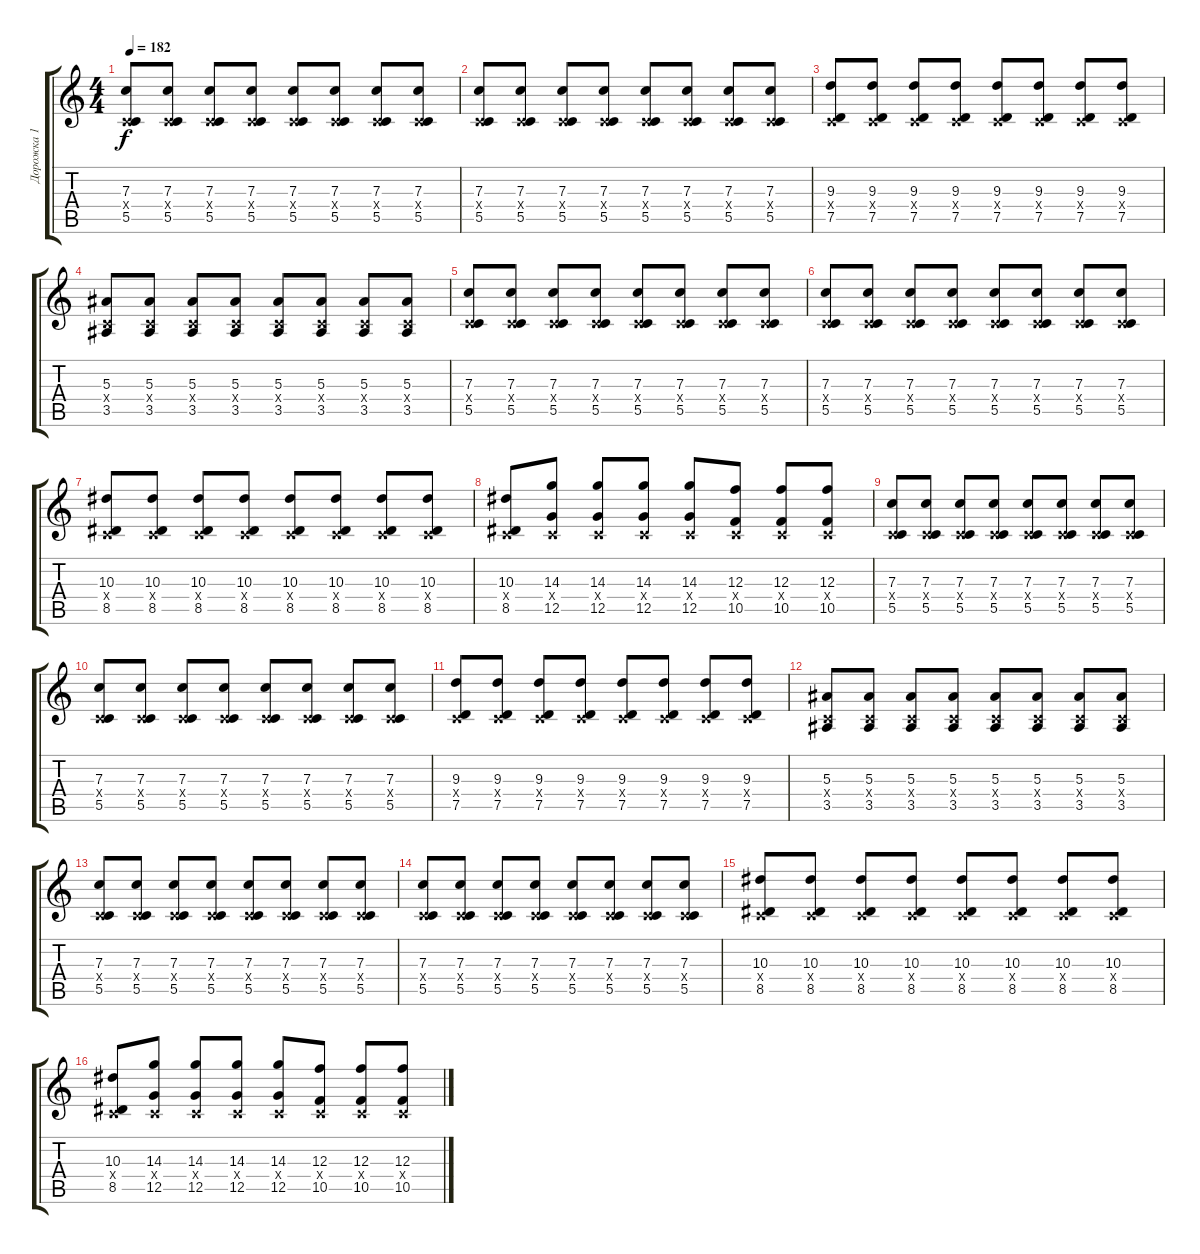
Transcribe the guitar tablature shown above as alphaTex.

\track ("Дорожка 1" "Дорожка 1") {instrument distortionguitar}
\staff {score tabs}
\tuning (D4 A3 F3 C3 G2 C2) {hide}
\ts (4 4)
\tempo 182
\clef g2
\ks c
(7.3 0.4{x} 5.5).8{dy f} (7.3 0.4{x} 5.5).8 (7.3 0.4{x} 5.5).8 (7.3 0.4{x} 5.5).8 (7.3 0.4{x} 5.5).8 (7.3 0.4{x} 5.5).8 (7.3 0.4{x} 5.5).8 (7.3 0.4{x} 5.5).8 |
(7.3 0.4{x} 5.5).8 (7.3 0.4{x} 5.5).8 (7.3 0.4{x} 5.5).8 (7.3 0.4{x} 5.5).8 (7.3 0.4{x} 5.5).8 (7.3 0.4{x} 5.5).8 (7.3 0.4{x} 5.5).8 (7.3 0.4{x} 5.5).8 |
(9.3 0.4{x} 7.5).8 (9.3 0.4{x} 7.5).8 (9.3 0.4{x} 7.5).8 (9.3 0.4{x} 7.5).8 (9.3 0.4{x} 7.5).8 (9.3 0.4{x} 7.5).8 (9.3 0.4{x} 7.5).8 (9.3 0.4{x} 7.5).8 |
(5.3 0.4{x} 3.5).8 (5.3 0.4{x} 3.5).8 (5.3 0.4{x} 3.5).8 (5.3 0.4{x} 3.5).8 (5.3 0.4{x} 3.5).8 (5.3 0.4{x} 3.5).8 (5.3 0.4{x} 3.5).8 (5.3 0.4{x} 3.5).8 |
(7.3 0.4{x} 5.5).8 (7.3 0.4{x} 5.5).8 (7.3 0.4{x} 5.5).8 (7.3 0.4{x} 5.5).8 (7.3 0.4{x} 5.5).8 (7.3 0.4{x} 5.5).8 (7.3 0.4{x} 5.5).8 (7.3 0.4{x} 5.5).8 |
(7.3 0.4{x} 5.5).8 (7.3 0.4{x} 5.5).8 (7.3 0.4{x} 5.5).8 (7.3 0.4{x} 5.5).8 (7.3 0.4{x} 5.5).8 (7.3 0.4{x} 5.5).8 (7.3 0.4{x} 5.5).8 (7.3 0.4{x} 5.5).8 |
(10.3 0.4{x} 8.5).8 (10.3 0.4{x} 8.5).8 (10.3 0.4{x} 8.5).8 (10.3 0.4{x} 8.5).8 (10.3 0.4{x} 8.5).8 (10.3 0.4{x} 8.5).8 (10.3 0.4{x} 8.5).8 (10.3 0.4{x} 8.5).8 |
(10.3 0.4{x} 8.5).8 (14.3 0.4{x} 12.5).8 (14.3 0.4{x} 12.5).8 (14.3 0.4{x} 12.5).8 (14.3 0.4{x} 12.5).8 (12.3 0.4{x} 10.5).8 (12.3 0.4{x} 10.5).8 (12.3 0.4{x} 10.5).8 |
(7.3 0.4{x} 5.5).8 (7.3 0.4{x} 5.5).8 (7.3 0.4{x} 5.5).8 (7.3 0.4{x} 5.5).8 (7.3 0.4{x} 5.5).8 (7.3 0.4{x} 5.5).8 (7.3 0.4{x} 5.5).8 (7.3 0.4{x} 5.5).8 |
(7.3 0.4{x} 5.5).8 (7.3 0.4{x} 5.5).8 (7.3 0.4{x} 5.5).8 (7.3 0.4{x} 5.5).8 (7.3 0.4{x} 5.5).8 (7.3 0.4{x} 5.5).8 (7.3 0.4{x} 5.5).8 (7.3 0.4{x} 5.5).8 |
(9.3 0.4{x} 7.5).8 (9.3 0.4{x} 7.5).8 (9.3 0.4{x} 7.5).8 (9.3 0.4{x} 7.5).8 (9.3 0.4{x} 7.5).8 (9.3 0.4{x} 7.5).8 (9.3 0.4{x} 7.5).8 (9.3 0.4{x} 7.5).8 |
(5.3 0.4{x} 3.5).8 (5.3 0.4{x} 3.5).8 (5.3 0.4{x} 3.5).8 (5.3 0.4{x} 3.5).8 (5.3 0.4{x} 3.5).8 (5.3 0.4{x} 3.5).8 (5.3 0.4{x} 3.5).8 (5.3 0.4{x} 3.5).8 |
(7.3 0.4{x} 5.5).8 (7.3 0.4{x} 5.5).8 (7.3 0.4{x} 5.5).8 (7.3 0.4{x} 5.5).8 (7.3 0.4{x} 5.5).8 (7.3 0.4{x} 5.5).8 (7.3 0.4{x} 5.5).8 (7.3 0.4{x} 5.5).8 |
(7.3 0.4{x} 5.5).8 (7.3 0.4{x} 5.5).8 (7.3 0.4{x} 5.5).8 (7.3 0.4{x} 5.5).8 (7.3 0.4{x} 5.5).8 (7.3 0.4{x} 5.5).8 (7.3 0.4{x} 5.5).8 (7.3 0.4{x} 5.5).8 |
(10.3 0.4{x} 8.5).8 (10.3 0.4{x} 8.5).8 (10.3 0.4{x} 8.5).8 (10.3 0.4{x} 8.5).8 (10.3 0.4{x} 8.5).8 (10.3 0.4{x} 8.5).8 (10.3 0.4{x} 8.5).8 (10.3 0.4{x} 8.5).8 |
(10.3 0.4{x} 8.5).8 (14.3 0.4{x} 12.5).8 (14.3 0.4{x} 12.5).8 (14.3 0.4{x} 12.5).8 (14.3 0.4{x} 12.5).8 (12.3 0.4{x} 10.5).8 (12.3 0.4{x} 10.5).8 (12.3 0.4{x} 10.5).8
